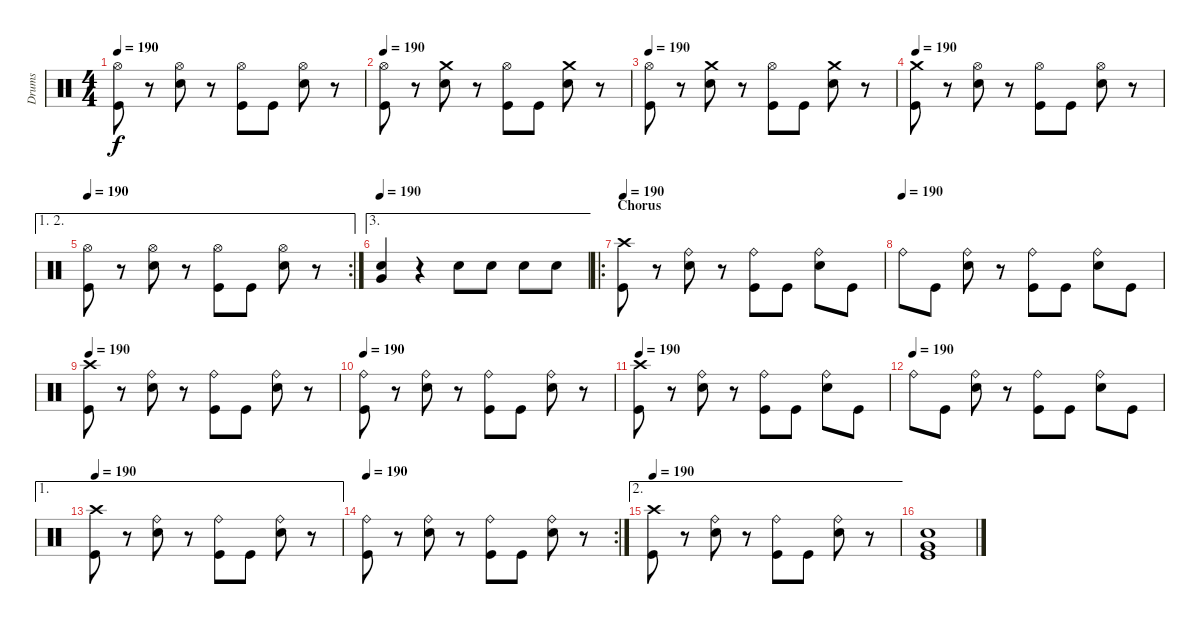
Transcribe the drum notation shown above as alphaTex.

\track ("Drums" "Drums") {instrument percussion}
\staff {score}
\articulation defaults
\ts (4 4)
\tempo 190
\clef neutral
\ks c
("Hi-Hat (open)" "Kick (hit)").8{dy f} r.8 ("Hi-Hat (open)" "Snare (hit) 2").8 r.8 ("Hi-Hat (open)" "Kick (hit)").8 "Kick (hit)".8 ("Hi-Hat (open)" "Snare (hit) 2").8 r.8 |
\tempo 190
("Hi-Hat (open)" "Kick (hit)").8 r.8 ("Crash medium (hit)" "Snare (hit) 2").8 r.8 ("Hi-Hat (open)" "Kick (hit)").8 "Kick (hit)".8 ("Crash medium (hit)" "Snare (hit) 2").8 r.8 |
\tempo 190
("Hi-Hat (open)" "Kick (hit)").8 r.8 ("Crash medium (hit)" "Snare (hit) 2").8 r.8 ("Hi-Hat (open)" "Kick (hit)").8 "Kick (hit)".8 ("Crash medium (hit)" "Snare (hit) 2").8 r.8 |
\tempo 190
("Crash medium (hit)" "Kick (hit)").8 r.8 ("Hi-Hat (open)" "Snare (hit) 2").8 r.8 ("Hi-Hat (open)" "Kick (hit)").8 "Kick (hit)".8 ("Hi-Hat (open)" "Snare (hit) 2").8 r.8 |
\ae (1 2)
\rc 2
\tempo 190
("Hi-Hat (open)" "Kick (hit)").8 r.8 ("Hi-Hat (open)" "Snare (hit) 2").8 r.8 ("Hi-Hat (open)" "Kick (hit)").8 "Kick (hit)".8 ("Hi-Hat (open)" "Snare (hit) 2").8 r.8 |
\ae 3
\tempo 190
("Very Low Tom (hit)" "Snare (hit) 2").4 r.4 "Snare (hit) 2".8 "Snare (hit) 2".8 "Snare (hit) 2".8 "Snare (hit) 2".8 |
\ro
\section ("" "Chorus")
\tempo 190
("Crash high (hit)" "Kick (hit)").8 r.8 ("Ride (bell)" "Snare (hit) 2").8 r.8 ("Ride (bell)" "Kick (hit)").8 "Kick (hit)".8 ("Ride (bell)" "Snare (hit) 2").8 "Kick (hit)".8 |
\tempo (190)
"Ride (bell)".8 "Kick (hit)".8 ("Ride (bell)" "Snare (hit) 2").8 r.8 ("Ride (bell)" "Kick (hit)").8 "Kick (hit)".8 ("Ride (bell)" "Snare (hit) 2").8 "Kick (hit)".8 |
\tempo 190
("Crash high (hit)" "Kick (hit)").8 r.8 ("Ride (bell)" "Snare (hit) 2").8 r.8 ("Ride (bell)" "Kick (hit)").8 "Kick (hit)".8 ("Ride (bell)" "Snare (hit) 2").8 r.8 |
\tempo 190
("Ride (bell)" "Kick (hit)").8 r.8 ("Ride (bell)" "Snare (hit) 2").8 r.8 ("Ride (bell)" "Kick (hit)").8 "Kick (hit)".8 ("Ride (bell)" "Snare (hit) 2").8 r.8 |
\tempo 190
("Crash high (hit)" "Kick (hit)").8 r.8 ("Ride (bell)" "Snare (hit) 2").8 r.8 ("Ride (bell)" "Kick (hit)").8 "Kick (hit)".8 ("Ride (bell)" "Snare (hit) 2").8 "Kick (hit)".8 |
\tempo (190)
"Ride (bell)".8 "Kick (hit)".8 ("Ride (bell)" "Snare (hit) 2").8 r.8 ("Ride (bell)" "Kick (hit)").8 "Kick (hit)".8 ("Ride (bell)" "Snare (hit) 2").8 "Kick (hit)".8 |
\ae 1
\tempo 190
("Crash high (hit)" "Kick (hit)").8 r.8 ("Ride (bell)" "Snare (hit) 2").8 r.8 ("Ride (bell)" "Kick (hit)").8 "Kick (hit)".8 ("Ride (bell)" "Snare (hit) 2").8 r.8 |
\rc 2
\tempo 190
("Ride (bell)" "Kick (hit)").8 r.8 ("Ride (bell)" "Snare (hit) 2").8 r.8 ("Ride (bell)" "Kick (hit)").8 "Kick (hit)".8 ("Ride (bell)" "Snare (hit) 2").8 r.8 |
\ae 2
\tempo 190
("Crash high (hit)" "Kick (hit)").8 r.8 ("Ride (bell)" "Snare (hit) 2").8 r.8 ("Ride (bell)" "Kick (hit)").8 "Kick (hit)".8 ("Ride (bell)" "Snare (hit) 2").8 r.8 |
("Very Low Tom (hit)" "Snare (hit) 2" "Kick (hit)").1
